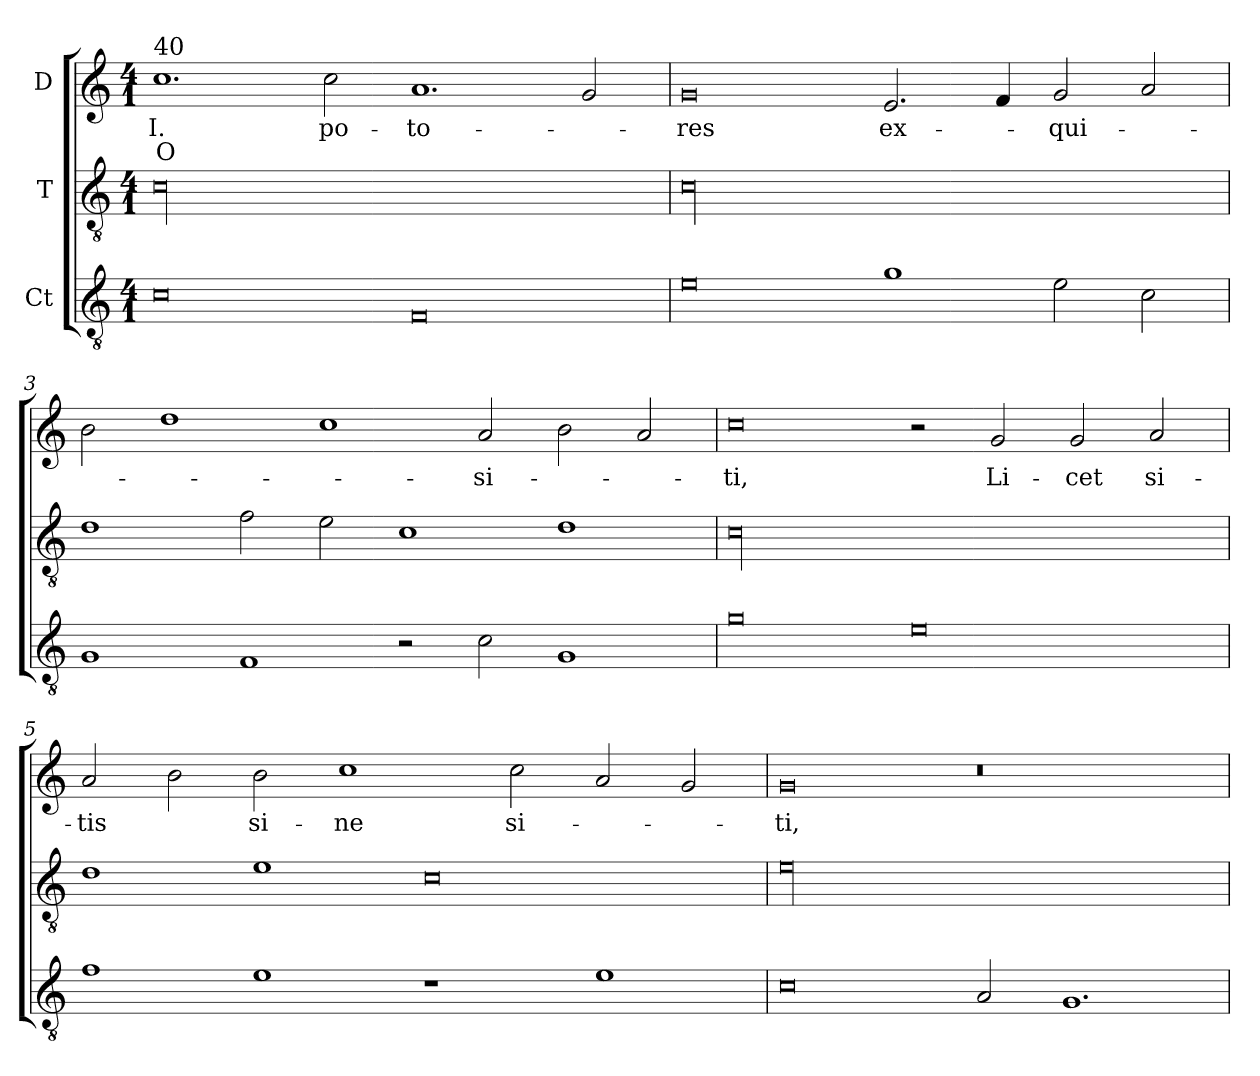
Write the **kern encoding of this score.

**kern	**kern	**kern	**text	**text
*part3	*part2	*part1	*part1	*part1
*staff3	*staff2	*staff1	*staff1	*staff1
*I"Ct	*I"T	*I"D	*	*
!!LO:PB:g=z
*clefGv2	*clefGv2	*clefG2	*	*
*ITrd7c12	*ITrd7c12	*	*	*
*k[]	*k[]	*k[]	*	*
*C:	*C:	*C:	*	*
*M4/1	*M4/1	*M4/1	*	*
=1	=1	=1	=1	=1
!	!	!LO:TX:a:t=40	!	!
!	!	!	!LO:LY:a:color=#000000	!LO:LY:b:color=#000000
0Ci\	00Ci\	1.cci\	I.	O
!	!	!	!LO:LY:b:color=#000000	!
.	.	2cci\	po-	.
!	!	!	!LO:LY:b:color=#000000	!
0FFi/	.	1.ai/	-to-	.
.	.	2gi/	.	.
=2	=2	=2	=2	=2
!	!	!	!LO:LY:b:color=#000000	!
0Ei\	00Ci\	0gi/	-res	.
!	!	!	!LO:LY:b:color=#000000	!
1Gi\	.	2.ei/	ex-	.
.	.	4fi/	.	.
!	!	!	!LO:LY:b:color=#000000	!
2Ei\	.	2gi/	-qui-	.
2Ci\	.	2ai/	.	.
=3	=3	=3	=3	=3
1GGi/	1Di\	2bi\	.	.
.	.	1ddi\	.	.
1FFi/	2Fi\	.	.	.
.	2Ei\	1cci\	.	.
2r	1Ci\	.	.	.
!	!	!	!LO:LY:b:color=#000000	!
2Ci\	.	2ai/	-si-	.
1GGi/	1Di\	2bi\	.	.
.	.	2ai/	.	.
=4	=4	=4	=4	=4
!	!	!	!LO:LY:b:color=#000000	!
0Gi\	00Ci\	0cci\	-ti,	.
0Ei\	.	2r	.	.
!	!	!	!LO:LY:b:color=#000000	!
.	.	2gi/	Li-	.
!	!	!	!LO:LY:b:color=#000000	!
.	.	2gi/	-cet	.
!	!	!	!LO:LY:b:color=#000000	!
.	.	2ai/	si-	.
!!LO:LB:g=z
=5	=5	=5	=5	=5
!	!	!	!LO:LY:b:color=#000000	!
1Fi\	1Di\	2ai/	-tis	.
.	.	2bi\	.	.
!	!	!	!LO:LY:b:color=#000000	!
1Ei\	1Ei\	2bi\	si-	.
!	!	!	!LO:LY:b:color=#000000	!
.	.	1cci\	-ne	.
1r	0Ci\	.	.	.
!	!	!	!LO:LY:b:color=#000000	!
.	.	2cci\	si-	.
1Ei\	.	2ai/	.	.
.	.	2gi/	.	.
=6	=6	=6	=6	=6
!	!	!	!LO:LY:b:color=#000000	!
0Ci\	00Ei\	0gi/	-ti,	.
2AAi/	.	0r	.	.
1.GGi/	.	.	.	.
=	=	=	=	=
*-	*-	*-	*-	*-
